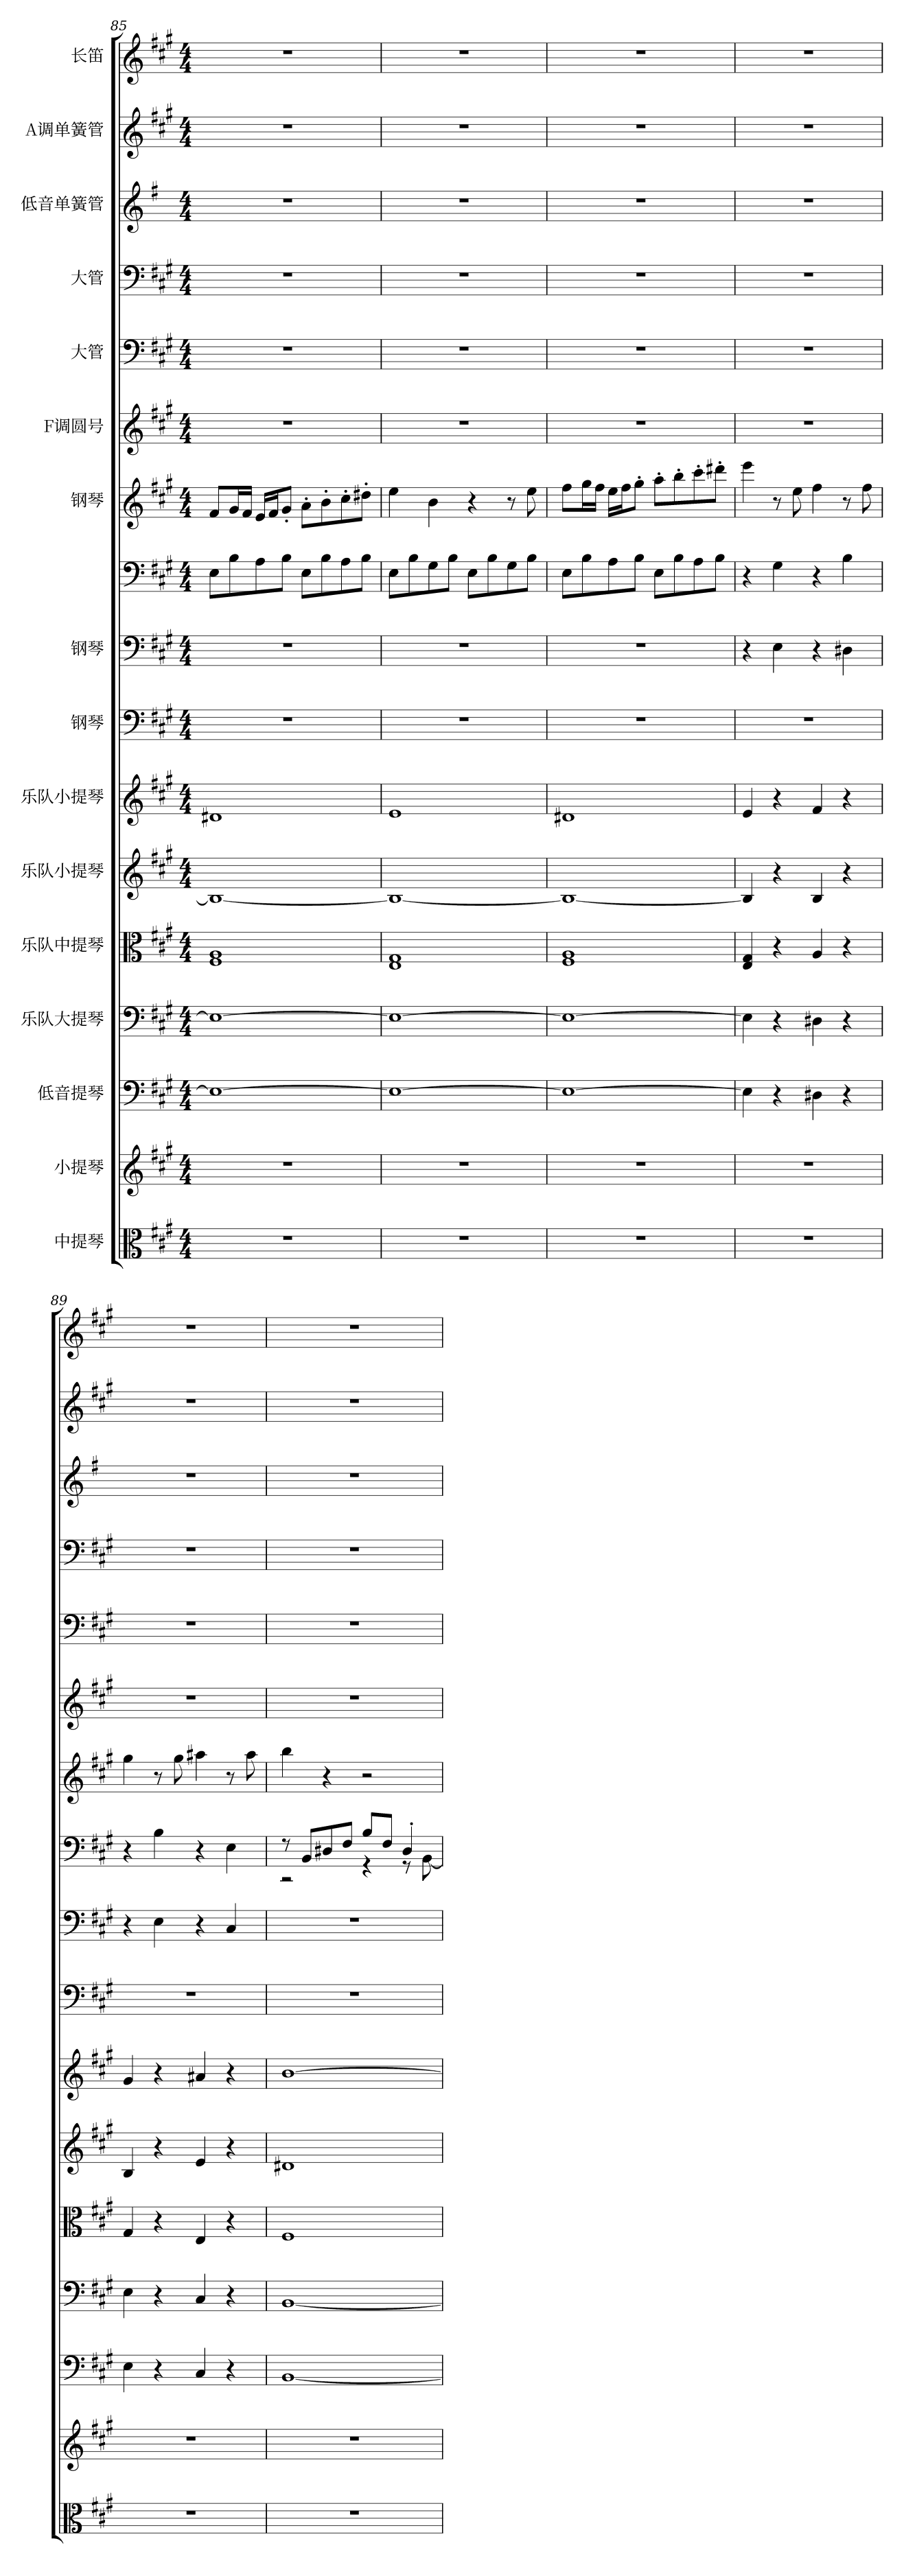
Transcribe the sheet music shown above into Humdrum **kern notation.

**kern	**kern	**kern	**kern	**kern	**kern	**kern	**kern	**kern	**kern	**kern	**kern	**kern	**kern	**kern	**kern	**kern
*part16	*part15	*part14	*part13	*part12	*part11	*part10	*part9	*part8	*part8	*part7	*part6	*part5	*part4	*part3	*part2	*part1
*staff17	*staff16	*staff15	*staff14	*staff13	*staff12	*staff11	*staff10	*staff9	*staff8	*staff7	*staff6	*staff5	*staff4	*staff3	*staff2	*staff1
*I"中提琴	*I"小提琴	*I"低音提琴	*I"乐队大提琴	*I"乐队中提琴	*I"乐队小提琴	*I"乐队小提琴	*I"钢琴	*I"钢琴	*	*I"钢琴	*I"F调圆号	*I"大管	*I"大管	*I"低音单簧管	*I"A调单簧管	*I"长笛
*clefC3	*clefG2	*clefF4	*clefF4	*clefC3	*clefG2	*clefG2	*clefF4	*clefF4	*clefF4	*clefG2	*clefG2	*clefF4	*clefF4	*clefG2	*clefG2	*clefG2
*	*	*ITrd7c12	*	*	*	*	*	*	*	*	*ITrd4c7	*	*	*ITrd8c14	*ITrd2c3	*
*k[f#c#g#]	*k[f#c#g#]	*k[f#c#g#]	*k[f#c#g#]	*k[f#c#g#]	*k[f#c#g#]	*k[f#c#g#]	*k[f#c#g#]	*k[f#c#g#]	*k[f#c#g#]	*k[f#c#g#]	*k[f#c#]	*k[f#c#g#]	*k[f#c#g#]	*k[f#]	*k[f#c#g#d#a#e#]	*k[f#c#g#]
*M4/4	*M4/4	*M4/4	*M4/4	*M4/4	*M4/4	*M4/4	*M4/4	*M4/4	*M4/4	*M4/4	*M4/4	*M4/4	*M4/4	*M4/4	*M4/4	*M4/4
=85	=85	=85	=85	=85	=85	=85	=85	=85	=85	=85	=85	=85	=85	=85	=85	=85
1r	1r	1EE_	1E_	1F# 1A	1B_	1d#X	1r	1r	8E\L	8f#/L	1r	1r	1r	1r	1r	1r
.	.	.	.	.	.	.	.	.	8B\	16g#/L	.	.	.	.	.	.
.	.	.	.	.	.	.	.	.	.	16f#/JJ	.	.	.	.	.	.
.	.	.	.	.	.	.	.	.	8A\	16e/LL	.	.	.	.	.	.
.	.	.	.	.	.	.	.	.	.	16f#/J	.	.	.	.	.	.
.	.	.	.	.	.	.	.	.	8B\J	8g#'/J	.	.	.	.	.	.
.	.	.	.	.	.	.	.	.	8E\L	8a'\L	.	.	.	.	.	.
.	.	.	.	.	.	.	.	.	8B\	8b'\	.	.	.	.	.	.
.	.	.	.	.	.	.	.	.	8A\	8cc#'\	.	.	.	.	.	.
.	.	.	.	.	.	.	.	.	8B\J	8dd#X'\J	.	.	.	.	.	.
=86	=86	=86	=86	=86	=86	=86	=86	=86	=86	=86	=86	=86	=86	=86	=86	=86
1r	1r	1EE_	1E_	1E 1G#	1B_	1e	1r	1r	8E\L	4ee\	1r	1r	1r	1r	1r	1r
.	.	.	.	.	.	.	.	.	8B\	.	.	.	.	.	.	.
.	.	.	.	.	.	.	.	.	8G#\	4b\	.	.	.	.	.	.
.	.	.	.	.	.	.	.	.	8B\J	.	.	.	.	.	.	.
.	.	.	.	.	.	.	.	.	8E\L	4r	.	.	.	.	.	.
.	.	.	.	.	.	.	.	.	8B\	.	.	.	.	.	.	.
.	.	.	.	.	.	.	.	.	8G#\	8r	.	.	.	.	.	.
.	.	.	.	.	.	.	.	.	8B\J	8ee\	.	.	.	.	.	.
!!LO:PB:g=z
=87	=87	=87	=87	=87	=87	=87	=87	=87	=87	=87	=87	=87	=87	=87	=87	=87
1r	1r	1EE_	1E_	1F# 1A	1B_	1d#X	1r	1r	8E\L	8ff#\L	1r	1r	1r	1r	1r	1r
.	.	.	.	.	.	.	.	.	8B\	16gg#\L	.	.	.	.	.	.
.	.	.	.	.	.	.	.	.	.	16ff#\JJ	.	.	.	.	.	.
.	.	.	.	.	.	.	.	.	8A\	16ee\LL	.	.	.	.	.	.
.	.	.	.	.	.	.	.	.	.	16ff#\J	.	.	.	.	.	.
.	.	.	.	.	.	.	.	.	8B\J	8gg#'\J	.	.	.	.	.	.
.	.	.	.	.	.	.	.	.	8E\L	8aa'\L	.	.	.	.	.	.
.	.	.	.	.	.	.	.	.	8B\	8bb'\	.	.	.	.	.	.
.	.	.	.	.	.	.	.	.	8A\	8ccc#'\	.	.	.	.	.	.
.	.	.	.	.	.	.	.	.	8B\J	8ddd#X'\J	.	.	.	.	.	.
=88	=88	=88	=88	=88	=88	=88	=88	=88	=88	=88	=88	=88	=88	=88	=88	=88
*	*	*	*	*	*	*	*	*	*	*	*	*	*	*	*	*MM248
1r	1r	4EE\]	4E\]	4E/ 4G#/	4B/]	4e/	1r	4r	4r	4eee\	1r	1r	1r	1r	1r	1r
.	.	4r	4r	4r	4r	4r	.	4E\	4G#\	8r	.	.	.	.	.	.
.	.	.	.	.	.	.	.	.	.	8ee\	.	.	.	.	.	.
.	.	4DD#X\	4D#X\	4A/	4B/	4f#/	.	4r	4r	4ff#\	.	.	.	.	.	.
.	.	4r	4r	4r	4r	4r	.	4D#X\	4B\	8r	.	.	.	.	.	.
.	.	.	.	.	.	.	.	.	.	8ff#\	.	.	.	.	.	.
=89	=89	=89	=89	=89	=89	=89	=89	=89	=89	=89	=89	=89	=89	=89	=89	=89
1r	1r	4EE\	4E\	4G#/	4B/	4g#/	1r	4r	4r	4gg#\	1r	1r	1r	1r	1r	1r
.	.	4r	4r	4r	4r	4r	.	4E\	4B\	8r	.	.	.	.	.	.
.	.	.	.	.	.	.	.	.	.	8gg#\	.	.	.	.	.	.
.	.	4CC#/	4C#/	4E/	4e/	4a#X/	.	4r	4r	4aa#X\	.	.	.	.	.	.
.	.	4r	4r	4r	4r	4r	.	4C#/	4E\	8r	.	.	.	.	.	.
.	.	.	.	.	.	.	.	.	.	8aa#\	.	.	.	.	.	.
=90	=90	=90	=90	=90	=90	=90	=90	=90	=90	=90	=90	=90	=90	=90	=90	=90
*	*	*	*	*	*	*	*	*	*	*	*	*	*	*	*	*MM256
*	*	*	*	*	*	*	*	*	*^	*	*	*	*	*	*	*
1r	1r	[1BBB	[1BB	1F#	1d#X	[1b	1r	1r	8r	2r	4bb\	1r	1r	1r	1r	1r	1r
.	.	.	.	.	.	.	.	.	8BB/L	.	.	.	.	.	.	.	.
.	.	.	.	.	.	.	.	.	8D#X/	.	4r	.	.	.	.	.	.
.	.	.	.	.	.	.	.	.	8F#/J	.	.	.	.	.	.	.	.
.	.	.	.	.	.	.	.	.	8B/L	4r	2r	.	.	.	.	.	.
.	.	.	.	.	.	.	.	.	8F#/J	.	.	.	.	.	.	.	.
.	.	.	.	.	.	.	.	.	4D#'/	8r	.	.	.	.	.	.	.
.	.	.	.	.	.	.	.	.	.	[8BB\	.	.	.	.	.	.	.
*	*	*	*	*	*	*	*	*	*v	*v	*	*	*	*	*	*	*
=	=	=	=	=	=	=	=	=	=	=	=	=	=	=	=	=
*-	*-	*-	*-	*-	*-	*-	*-	*-	*-	*-	*-	*-	*-	*-	*-	*-
